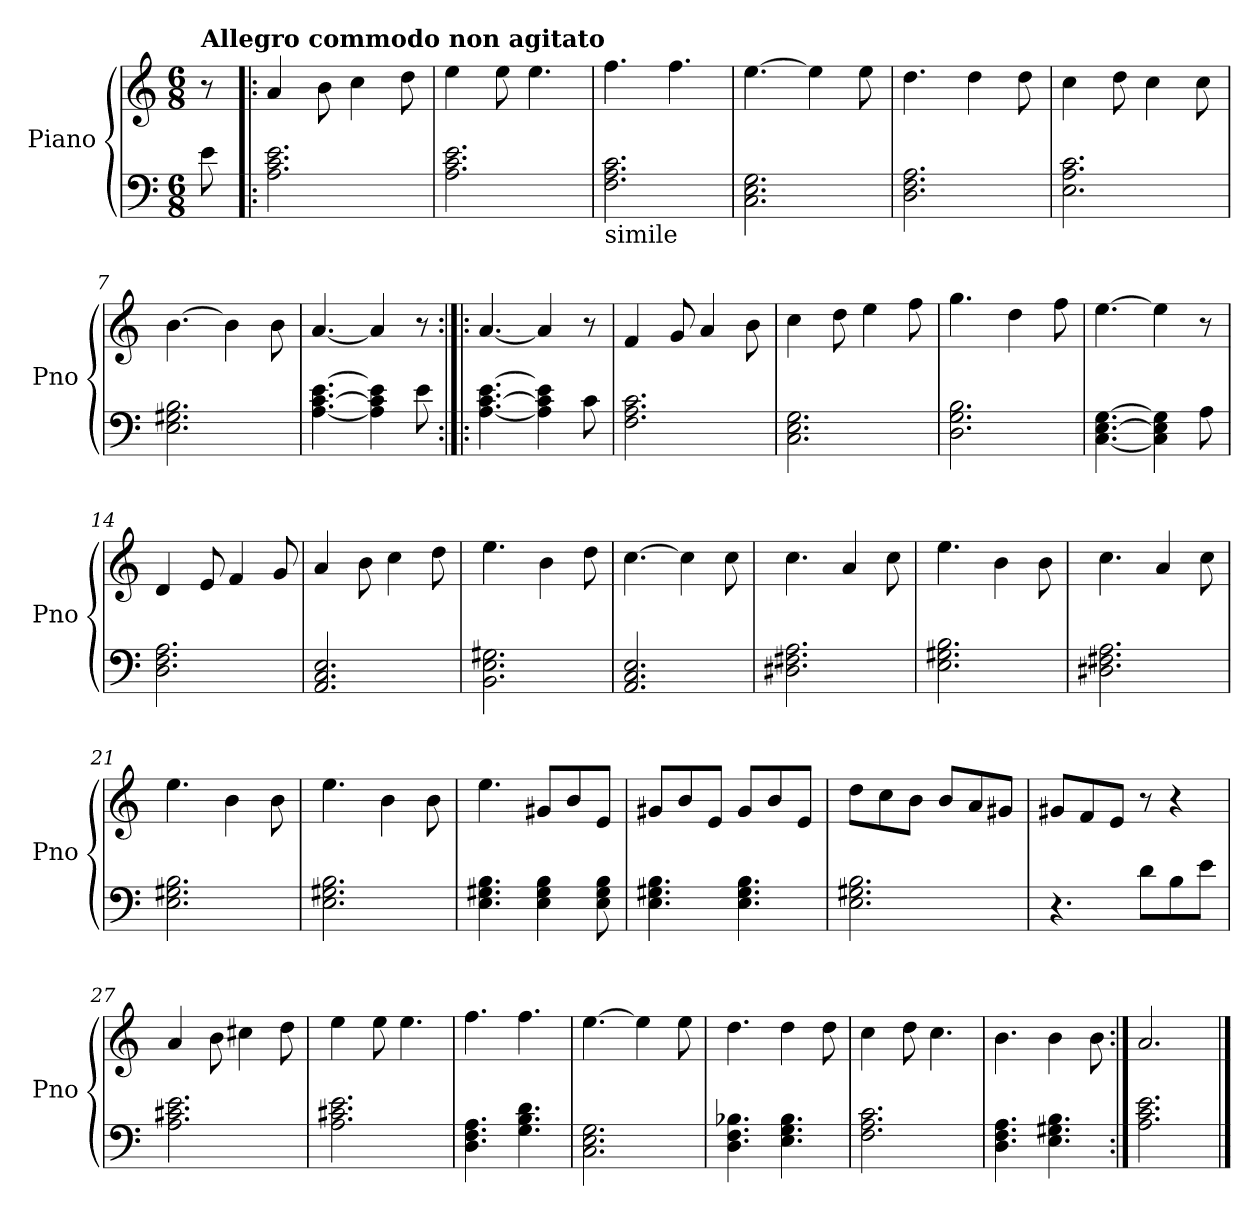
**kern	**kern
*part1	*part1
*staff2	*staff1
*I"Piano	*
*I'Pno	*
*clefF4	*clefG2
*k[]	*k[]
*M6/8	*M6/8
=	=
!	!LO:TX:a:B:t=Allegro commodo non agitato
8e\	8r
=1!|:	=1!|:
2.A\ 2.c\ 2.e\	4a/
.	8b\
.	4cc\
.	8dd\
=2	=2
2.A\ 2.c\ 2.e\	4ee\
.	8ee\
.	4.ee\
=3	=3
!LO:TX:b:t=simile	!
2.F\ 2.A\ 2.c\	4.ff\
.	4.ff\
=4	=4
2.C\ 2.E\ 2.G\	[4.ee\
.	4ee\]
.	8ee\
=5	=5
2.D\ 2.F\ 2.A\	4.dd\
.	4dd\
.	8dd\
=6	=6
2.E\ 2.A\ 2.c\	4cc\
.	8dd\
.	4cc\
.	8cc\
=7	=7
2.E\ 2.G#X\ 2.B\	[4.b\
.	4b\]
.	8b\
=8	=8
[4.A\ [4.c\ [4.e\	[4.a/
4A\] 4c\] 4e\]	4a/]
8e\	8r
=9:|!|:	=9:|!|:
[4.A\ [4.c\ [4.e\	[4.a/
4A\] 4c\] 4e\]	4a/]
8c\	8r
=10	=10
2.F\ 2.A\ 2.c\	4f/
.	8g/
.	4a/
.	8b\
=11	=11
2.C\ 2.E\ 2.G\	4cc\
.	8dd\
.	4ee\
.	8ff\
=12	=12
2.D\ 2.G\ 2.B\	4.gg\
.	4dd\
.	8ff\
=13	=13
[4.C\ [4.E\ [4.G\	[4.ee\
4C\] 4E\] 4G\]	4ee\]
8A\	8r
=14	=14
2.D\ 2.F\ 2.A\	4d/
.	8e/
.	4f/
.	8g/
=15	=15
2.AA/ 2.C/ 2.E/	4a/
.	8b\
.	4cc\
.	8dd\
=16	=16
2.BB\ 2.E\ 2.G#X\	4.ee\
.	4b\
.	8dd\
=17	=17
2.AA/ 2.C/ 2.E/	[4.cc\
.	4cc\]
.	8cc\
=18	=18
2.D#X\ 2.F#X\ 2.A\	4.cc\
.	4a/
.	8cc\
=19	=19
2.E\ 2.G#X\ 2.B\	4.ee\
.	4b\
.	8b\
=20	=20
2.D#X\ 2.F#X\ 2.A\	4.cc\
.	4a/
.	8cc\
=21	=21
2.E\ 2.G#X\ 2.B\	4.ee\
.	4b\
.	8b\
=22	=22
2.E\ 2.G#X\ 2.B\	4.ee\
.	4b\
.	8b\
=23	=23
4.E\ 4.G#X\ 4.B\	4.ee\
4E\ 4G#\ 4B\	8g#X/L
.	8b/
8E\ 8G#\ 8B\	8e/J
=24	=24
4.E\ 4.G#X\ 4.B\	8g#X/L
.	8b/
.	8e/J
4.E\ 4.G#\ 4.B\	8g#/L
.	8b/
.	8e/J
=25	=25
2.E\ 2.G#X\ 2.B\	8dd\L
.	8cc\
.	8b\J
.	8b/L
.	8a/
.	8g#X/J
=26	=26
4.r	8g#X/L
.	8f/
.	8e/J
8d\L	8r
8B\	4r
8e\J	.
=27	=27
2.A\ 2.c#X\ 2.e\	4a/
.	8b\
.	4cc#X\
.	8dd\
=28	=28
2.A\ 2.c#X\ 2.e\	4ee\
.	8ee\
.	4.ee\
=29	=29
4.D\ 4.F\ 4.A\	4.ff\
4.G\ 4.B\ 4.d\	4.ff\
=30	=30
2.C\ 2.E\ 2.G\	[4.ee\
.	4ee\]
.	8ee\
=31	=31
4.D\ 4.F\ 4.B-X\	4.dd\
4.E\ 4.G\ 4.B-\	4dd\
.	8dd\
=32	=32
2.F\ 2.A\ 2.c\	4cc\
.	8dd\
.	4.cc\
=33	=33
4.D\ 4.F\ 4.A\	4.b\
4.E\ 4.G#X\ 4.B\	4b\
.	8b\
=34:|!	=34:|!
2.A\ 2.c\ 2.e\	2.a/
==	==
*-	*-
